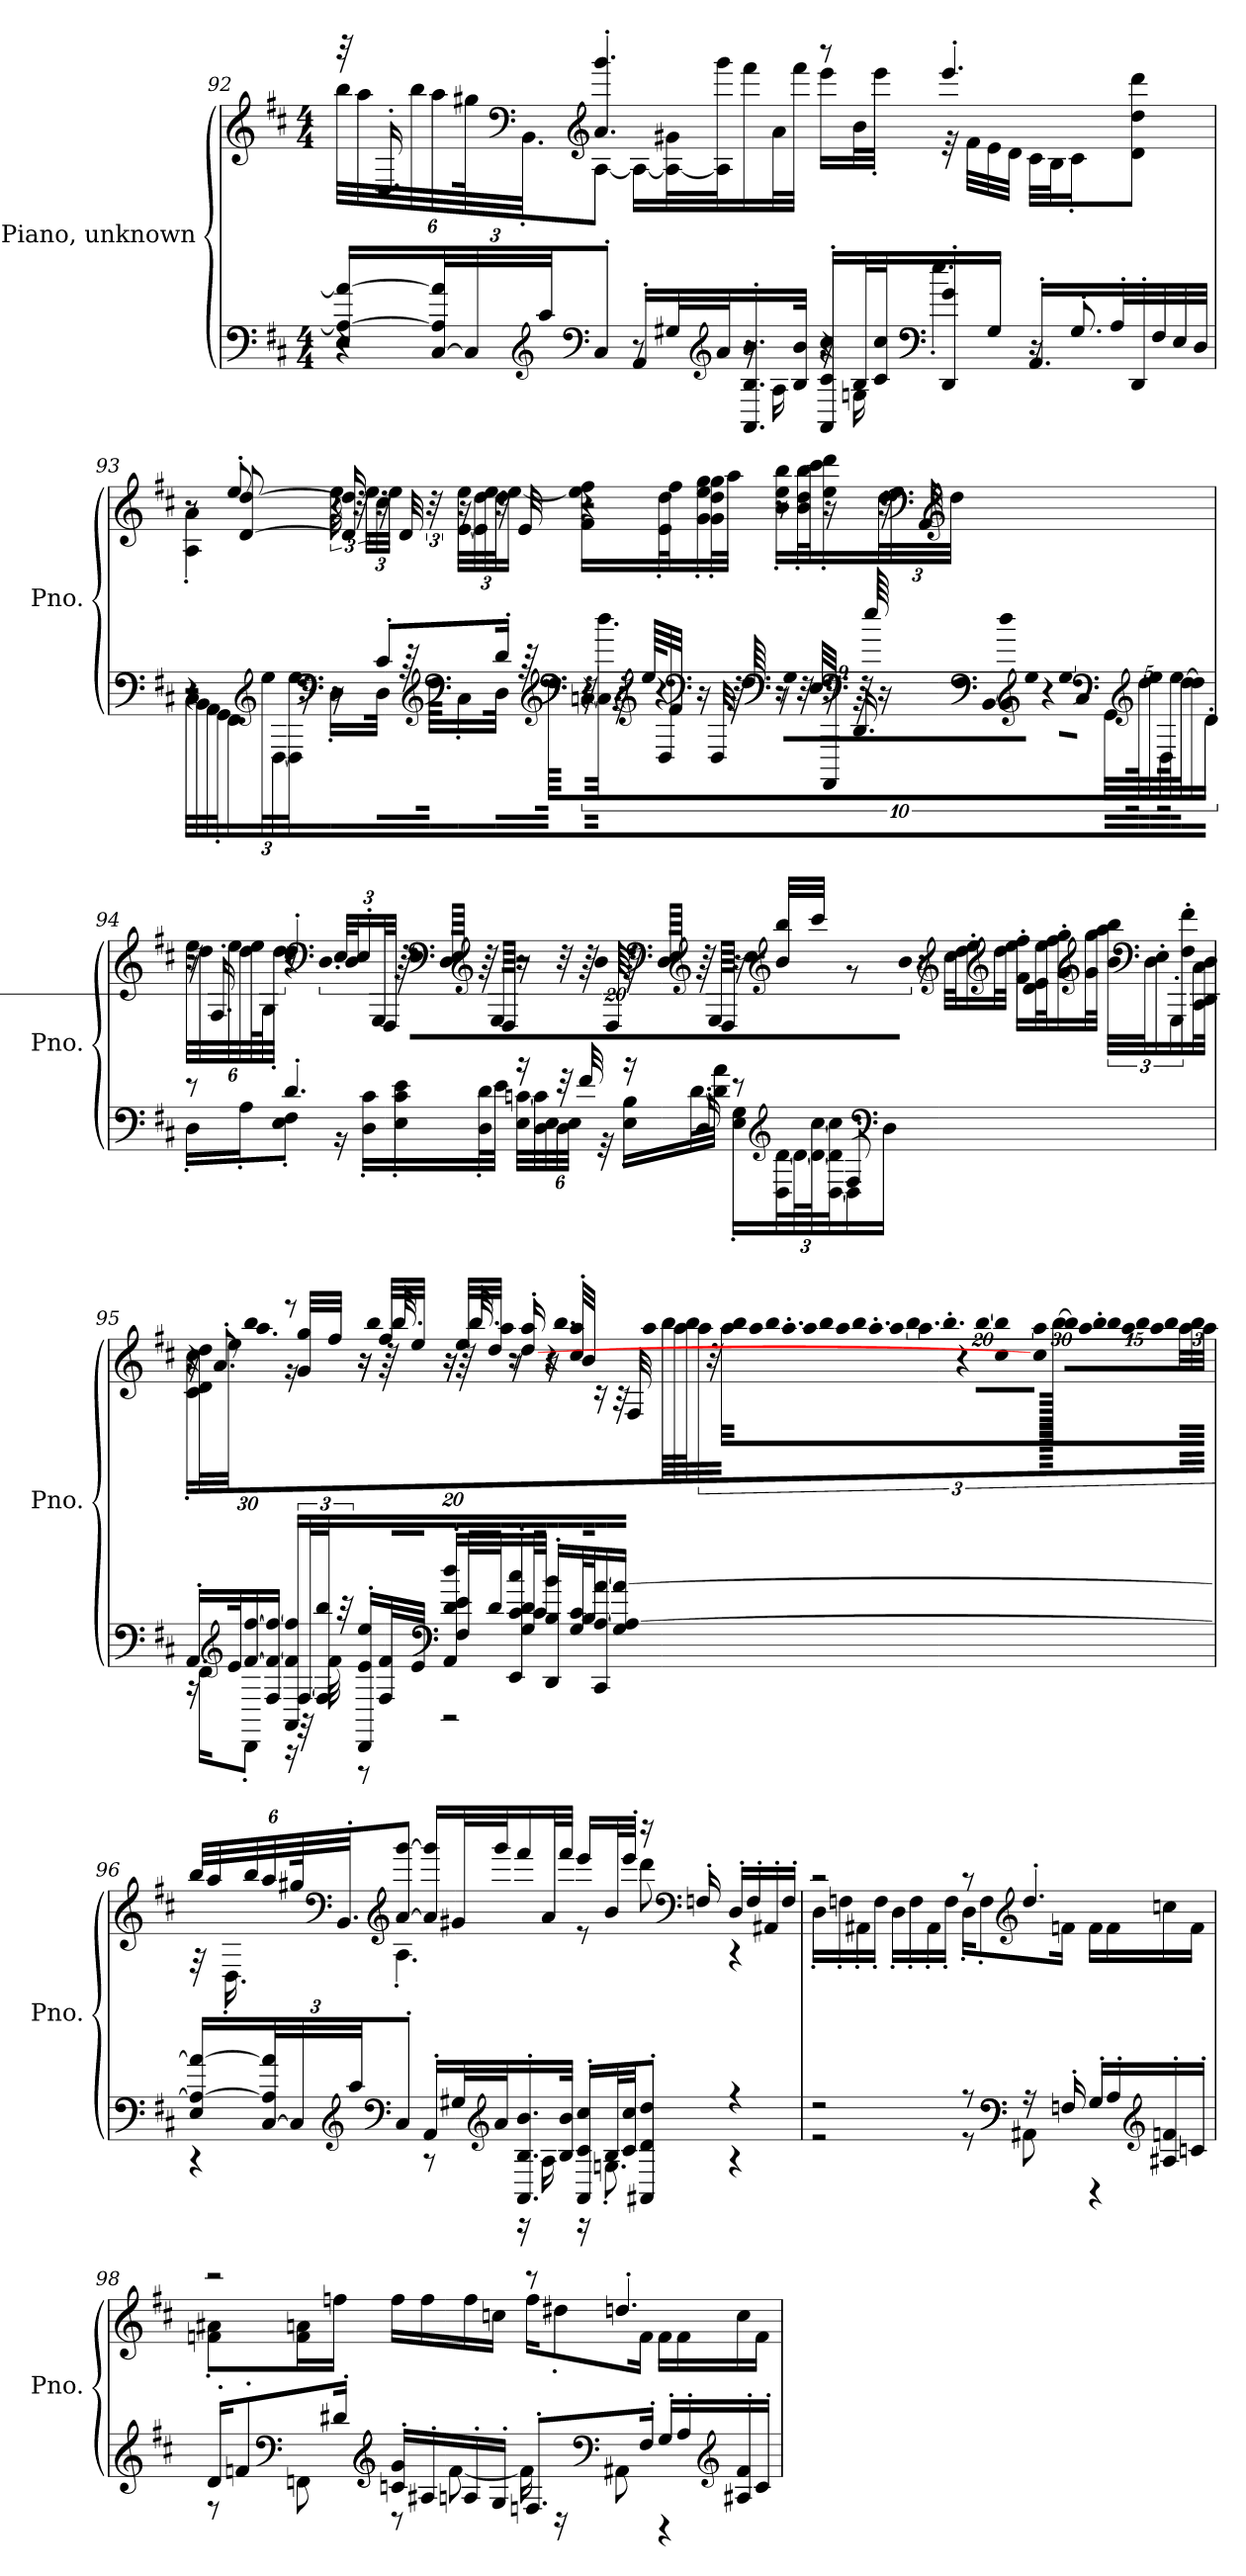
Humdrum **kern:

**kern	**kern
*part1	*part1
*staff2	*staff1
*I"Piano, unknown	*
*I'Pno.	*
!!LO:LB:g=z
*clefF4	*clefG2
*k[f#c#]	*k[f#c#]
*M4/4	*M4/4
=92	=92
*^	*^
*	*^	*	*
*	*	*	*	*Xbrackettup
16E/ 16A/_ 16a/_LL	4r	2r	32r	48bb\LLL
.	.	.	.	48aa\
.	.	.	16.D'/	.
.	.	.	.	48bb\
*Xbrackettup	*	*	*	*
[48C#/ 48A/] 48a/]L	.	.	.	48aa\
48C#/]	.	.	.	96gg#X\K
*	*	*	*clefF4	*
.	.	.	.	48.BB'\JJ
*clefG2	*	*	*	*
48aa/JJ	.	.	.	.
*clefF4	*	*	*clefG2	*
8C#'/J	.	.	4.a/' 4.ggg/'	[8A\J
16AA'/LL	8r	.	.	16A\LL_
32G#X/L	.	.	.	32A\_ 32g#X\L
*clefG2	*	*	*	*
32a/J	.	.	.	32A\] 32ggg\J
16.AA/' 16.B/' 16.b/'	16r	.	.	16fff#\
.	16A\	.	.	32a\L
32B/ 32b/JJk	.	.	.	32fff#\JJJ
16AA/' 16c#/' 16cc#/'LL	16r	4r	8r	16eee\LL
32B/L	16Gn\	.	.	32b\L
32c#/ 32cc#/J	.	.	.	32eee'\JJJ
*clefF4	*	*	*	*
16DD/' 16g/'	4.ee'\	.	4.eee'/	32r
.	.	.	.	32f#\LLL
16G/JJ	.	.	.	32e\
.	.	.	.	32d\JJJ
16.AA'/LL	.	16r	.	32c#\LLL
.	.	.	.	32B\J
.	.	8.G'/	.	16c#'\J
32A'/L	.	.	.	.
32DD'/	.	.	.	8d\ 8dd\ 8ddd\J
32F#/	.	.	.	.
32E/	.	.	.	.
32D/JJJ	.	.	.	.
!!LO:LB:g=z
=93	=93	=93	=93	=93
*	*	*	*	*^
4r	32C#\LLL	2r	8r	4A\' 4a\'	8r
.	32BB\	.	.	.	.
.	32AA\	.	.	.	.
.	32GG'\J	.	.	.	.
.	24FF#\	.	8ee'/	.	[8d/ [8dd/
*clefG2	*	*	*	*	*
.	48ee\L	.	.	.	.
*	*brackettup	*	*	*	*
.	[48D\	.	.	.	.
.	48D\] 48ee\JJJ	.	.	.	.
.	48r	.	.	.	.
*clefF4	*	*	*	*	*
*	*	*	*	*brackettup	*
16r	16D'\LL	.	4r	48ee\	16d/] 16dd/]
.	.	.	.	48r	.
.	.	.	.	48ee\LLL	.
8c#'/L	32D\JJk	.	.	48cc#\	32r
.	.	.	.	48ee\JJJ	.
.	64r	.	.	.	32d/
.	.	.	.	48r	.
*clefG2	*	*	*	*	*
.	64dd\KKLL	.	.	.	.
*clefF4	*	*	*	*	*
*	*	*	*	*Xbrackettup	*
.	16C#'\	.	.	[48e\ 48ee\LLL	16r
.	.	.	.	48e\] 48dd\	.
.	.	.	.	48ee\	.
16d'/Jk	32D\JJk	.	.	48dd\J	32r
.	.	.	.	[24ee\JJ	.
.	64r	.	.	.	32e/
*clefG2	*	*	*	*	*
.	64dd\LLLL	.	.	.	.
*clefF4	*	*	*	*	*
!	!LO:N:vis=64	!	!	!	!
32r	[640%9Cn\J	4r	2r	16f#\ 16ee\] 16ff#\LL	4r
.	36.C\] 36.dd\JJJ	.	.	.	.
64r	.	.	.	.	.
*clefG2	*	*	*	*	*
64ee/KLLL	.	.	.	.	.
!	!LO:N:vis=32	!	!	!	!
.	1920%53r	.	.	.	.
32D/	.	.	.	32e\' 32dd\'L	.
!	!LO:N:vis=32	!	!	!	!
.	1920%53ee\LLL	.	.	.	.
32f#/JJJ	.	.	.	32ff#\J	.
!	!LO:N:vis=64	!	!	!	!
.	640%9dd\L	.	.	.	.
*clefF4	*	*	*	*	*
!	!LO:N:vis=64	!	!	!	!
16r	[640%9BB\J	.	.	16g\' 16ee\' 16gg\'	.
!	!LO:N:vis=32	!	!	!	!
.	1920%53BB\] 1920%53dd\	.	.	.	.
*clefG2	*	*	*	*	*
!	!LO:N:vis=32	!	!	!	!
.	1920%53ee\JJJ	.	.	.	.
32D/	.	.	.	32g\' 32dd\' 32gg\'L	.
!	!LO:N:vis=64	!	!	!	!
.	640%9r	.	.	.	.
!	!LO:N:vis=64	!	!	!	!
.	640%9ee\KLLL	.	.	.	.
64r	.	.	.	32aa\JJJ	.
!	!LO:N:vis=32	!	!	!	!
.	1920%53a\JJJ	.	.	.	.
64dd/	.	.	.	.	.
*clefF4	*	*	*	*	*
*	*Xbrackettup	*	*	*	*
16r	40GG\LLL	8r	.	16b\' 16ee\' 16bb\'LL	8r
*clefG2	*	*	*	*	*
.	80dd\K	.	.	.	.
.	40ee\	.	.	.	.
32r	40D\	.	.	32b\' 32dd\' 32bb\'L	.
.	80ee\K	.	.	.	.
32cc#/LLL	.	.	.	32ccc#\J	.
.	[40dd\J	.	.	.	.
32FF#/JJJ	16dd\]	32r	.	16ee\' 16ddd\'	16r
*clefF4	*	*	*	*	*
64r	.	16.DD'/	.	.	.
64ee/	.	.	.	.	.
16r	16FF#'\JJ	.	.	48dd\L	32r
.	.	.	.	48ee\	.
*	*	*	*clefF4	*	*
.	.	.	.	.	32AA/
*	*	*	*clefG2	*	*
.	.	.	.	48dd\JJJ	.
*	*v	*v	*	*	*
!!LO:LB:g=z	!!	!!
=94	=94	=94	=94	=94
8r	16D'\LL	8r	48ee\LLL	32r
.	.	.	48dd\	.
.	.	.	.	16.F#'/
.	.	.	48ee\	.
.	16A'\J	.	48dd\	.
.	.	.	96ee\L	.
.	.	.	96G\J	.
.	.	.	48dd'\JJJ	.
*	*	*	*brackettup	*
!	!	!	!LO:N:vis=64	!
4.d'/	8E\' 8F#\'J	4.dd'/	960%17r	8r
*	*	*clefF4	*	*
!	!	!	!LO:N:vis=64.	!
.	.	.	640%17D\	.
.	.	.	1920ryy	.
!	!	!	!LO:N:vis=64	!
.	.	.	960%17E\LLLL	.
!	!	!	!LO:N:vis=64	!
.	.	.	960%17D\	.
!	!	!	!LO:N:vis=64.	!
.	.	.	640%17E\	.
.	.	.	1920ryy	.
!	!	!	!LO:N:vis=64	!
.	.	.	960%17D\JJJJ	.
*	*	*	*	*Xbrackettup
.	16r	.	16r	48E/LLL
.	.	.	.	48D/J
.	.	.	.	24E'/
*	*	*clefG2	*	*
.	16D\' 16c#\'LL	.	32cc#\LLL	.
.	.	.	.	48E/L
.	.	.	32dd\J	.
.	.	.	.	48D/JJJ
.	16E\' 16c#\' 16e\'	.	16ee'\	64r
*	*	*clefF4	*	*
.	.	.	.	32D/LLL
.	.	.	.	64E/JJJk
*	*	*clefG2	*	*
.	32D\' 32d\'L	.	32dd\L	64r
.	.	.	.	32E/LLL
.	32e\JJJ	.	32ee\JJJ	.
.	.	.	.	64D/JJJk
16r	48E\ [48cn\LLL	2r	16f#\' 16ff#\'LL	16r
.	48D\ 48c\]	.	.	.
.	48E\	.	.	.
*	*brackettup	*	*	*
32r	48D\	.	32d\ 32e\ 32ee\L	32r
.	48E\JJJ	.	.	.
32f#/	.	.	32ff#\J	64r
.	48r	.	.	.
.	.	.	.	64D/
16r	16E\' 16B\'LL	.	16g\' 16gg\'	64r
*	*	*clefF4	*	*
.	.	.	.	32D/LLL
.	.	.	.	64E/JJJk
*	*	*clefG2	*	*
16D'/	[32d\L	.	32g\ 32gg\L	64r
.	.	.	.	32E/LLL
.	32d\] 32a\JJJ	.	32aa\JJJ	.
.	.	.	.	64D/JJJk
8r	16E\' 16G\'LL	.	48b\ 48bb\LLL	16r
*	*	*clefF4	*	*
.	.	.	48D\J	.
.	.	.	24E'\	.
*clefG2	*	*clefG2	*	*
*	*Xbrackettup	*	*	*
.	48D\ [48d\L	.	.	32b/ 32bb/LLL
.	96d\L_	.	24E'\	.
.	96d\_ [96cc#\J	.	.	32ccc#/JJJ
.	[48D\ 48d\] 48cc#\]J	.	.	.
8F#'/	16D\]	.	16dd\' 16ddd\'	8r
*clefF4	*	*	*	*
.	16D\JJ	.	32A\ 32a\L	.
.	.	.	32B\ 32b\JJJ	.
!!LO:LB:g=z	!!	!!
=95	=95	=95	=95	=95
16.AA'/LL	16r	4r	16c#\' 16cc#\'LL	16r
.	16FF#\KL	.	32d\ 32dd\L	8.a'/
*clefG2	*	*	*	*
32e/K	.	.	32ee\	.
!	!	!	!LO:N:vis=64	!
[16f#/ [16ff#/	8DD'\J	.	960%17bb\L	.
!	!	!	!LO:N:vis=64.	!
.	.	.	640%17aa\	.
.	.	.	1920ryy	.
!	!	!	!LO:N:vis=64	!
.	.	.	960%17bb\	.
!	!	!	!LO:N:vis=64	!
16F#/ 16f#/_ 16ff#/_JJ	.	.	960%17aa\	.
!	!	!	!LO:N:vis=64.	!
.	.	.	640%17bb\	.
.	.	.	1920ryy	.
!	!	!	!LO:N:vis=64	!
.	.	.	960%17aa\	.
16AA/ 16f#/] 16ff#/]LL	16r	8r	64bb\J	16r
.	.	.	32aa\	.
.	.	.	64bb\K	.
*brackettup	*	*	*brackettup	*
[48F#/L	32r	.	48aa\JJJ	32g/ 32gg/LLL
48F#/] 48bb/JJJ	.	.	48r	.
.	32f#\	.	.	32ff#/JJJ
48r	.	.	48aa\LLL	.
16DD/' 16e/' 16ee/'LL	8r	16r	64bb\K	16r
.	.	.	32aa\	.
.	.	.	64bb\K	.
32F#/ 32f#/L	.	64r	32.aa'\	32ff#/LLL
.	.	32.bb'/	.	.
32e/JJJ	.	.	.	32ee/JJJ
.	.	.	64aa\L	.
*clefF4	*	*	*	*
16AA/' 16d/' 16dd/'LL	2r	16r	64bb\J	16r
.	.	.	32aa\	.
.	.	.	64bb\K	.
32F#/ 32e/L	.	64r	32.aa'\	32ee/LLL
.	.	32.bb'/	.	.
32d/J	.	.	.	32dd/JJJ
.	.	.	64aa\L	.
!	!	!	!LO:N:vis=64	!
16EE/' 16c#/' 16cc#/'	.	8r	960%17bb\	16r
!	!	!	!LO:N:vis=64.	!
.	.	.	640%17aa\	.
.	.	.	1920ryy	.
!	!	!	!LO:N:vis=64.	!
.	.	.	640%17bb'\JJJJ	.
32G/ 32d/L	.	.	.	16dd/' 16aa/'
!	!	!	!LO:N:vis=128	!
.	.	.	1920%17r	.
!	!	!	!LO:N:vis=256	!
.	.	.	[1920%17bb\KLLLL	.
!	!	!	!LO:N:vis=64	!
.	.	.	[960%17cc#\ 960%17bb\]	.
32c#/JJJ	.	.	.	.
.	.	.	1920ryy	.
!	!	!	!LO:N:vis=64	!
.	.	.	960%17cc#\] 960%17aa\JJJJ	.
16DD/' 16B/' 16b/'LL	.	4r	[960bb\	16r
.	.	.	960%19bb\LLL]	.
.	.	.	48aa\J	.
.	.	.	24bb'\	.
32G/ 32c#/L	.	.	.	32cc#/' 32aa/'LLL
.	.	.	48bb\L	.
32B/J	.	.	.	32b/JJJ
.	.	.	48aa\	.
16CC#/ [16A/ [16a/	.	.	64bb\K	16r
.	.	.	32aa\	.
.	.	.	64bb\K	.
*	*	*	*Xbrackettup	*
16G/ 16A/_ 16a/_JJ	.	.	48aa\	32r
.	.	.	48bb\	.
.	.	.	.	32F#/
.	.	.	48aa\JJJ	.
*	*	*	*v	*v
!!LO:LB:g=z
=96	=96	=96	=96
16E/ 16A/_ 16a/_LL	4r	48bb/LLL	32r
.	.	48aa/	.
.	.	.	16.D'\
.	.	48bb/	.
*Xbrackettup	*	*	*
[48C#/ 48A/] 48a/]L	.	48aa/	.
48C#/]	.	96gg#X/K	.
*	*	*clefF4	*
.	.	48.BB'/JJ	.
*clefG2	*	*	*
48aa/JJ	.	.	.
*clefF4	*	*clefG2	*
8C#'/J	.	[8a/ [8ggg/J	4.A'\
16AA'/LL	8r	16a/] 16ggg/]LL	.
32G#X/L	.	32g#X/L	.
*clefG2	*	*	*
32a/J	.	32ggg/J	.
16.AA/' 16.B/' 16.b/'	16r	16fff#/	.
.	16A\	32a/L	.
32B/ 32b/JJk	.	32fff#/JJJ	.
16AA/' 16c#/' 16cc#/'LL	16r	16eee/LL	8r
32B/L	8.Gn'\	32b/L	.
32c#/ 32cc#/JJ	.	32eee'/JJJ	.
8AA#X/' 8d/' 8dd/'J	.	16r	8ddd\
*	*	*clefF4	*
.	.	16Fn'/	.
4r	4r	16D'/LL	4r
.	.	16F'/	.
.	.	16AA#X'/	.
.	.	16F'/JJ	.
!!LO:PB:g=z	!!
=97	=97	=97	=97
2r	2r	2r	16D'\LL
.	.	.	16Fn'\
.	.	.	16AA#X'\
.	.	.	16F'\JJ
.	.	.	16D'\LL
.	.	.	16F'\
.	.	.	16AA#'\
.	.	.	16F'\JJ
8r	8r	8r	16D'\KL
.	.	.	8F'\
*clefF4	*	*clefG2	*
16r	8AA#X\	4.dd'/	.
16Fn'/	.	.	16fn\Jk
16G'/LL	4r	.	16f\LL
16A'/	.	.	16f\
*clefG2	*	*	*
16A#X/' 16fn/'	.	.	16ccn\
16cn'/JJ	.	.	16f\JJ
!!LO:LB:g=z	!!
=98	=98	=98	=98
16d'/KL	8r	2r	8fn\' 8a#X\'L
8fn'/	.	.	.
*clefF4	*	*	*
.	8FFn\	.	16f\ 16an\L
16d#X'/Jk	.	.	16ffn\JJ
*clefG2	*	*	*
16cn/' 16g/'LL	8r	.	16ff\LL
16A#X'/	.	.	16ff\
16An'/	[8f\	.	16ff\
16G'/JJ	.	.	16ccn\JJ
8.Fn'/L	16f\]	8r	16ff\KL
.	16r	.	8dd#X'\
*clefF4	*	*	*
.	8AA#X\	4.ddn'/	.
16F'/Jk	.	.	16f\Jk
16G'/LL	4r	.	16f\LL
16A'/	.	.	16f\
*clefG2	*	*	*
16A#X/' 16f/'	.	.	16cc\
16c'/JJ	.	.	16f\JJ
*v	*v	*	*
*	*v	*v
=	=
*-	*-
